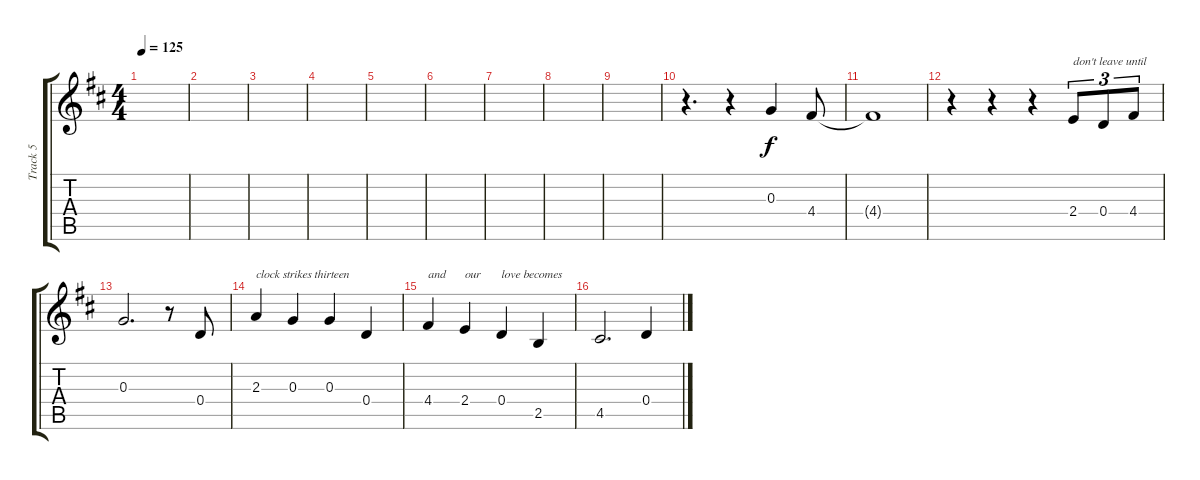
\track ("Track 5" "Track 5") {instrument acousticguitarnylon}
\staff {score tabs}
\tuning (E4 B3 G3 D3 A2 E2) {hide}
\ts (4 4)
\tempo 125
\clef g2
\ks d
|
|
|
|
|
|
|
|
|
r.4{d} r.4 0.3.4 4.4.8 |
4.4{t}.1 |
r.4 r.4 r.4 2.4.8{tu (3 2) txt "don't leave until"} 0.4.8{tu (3 2)} 4.4.8{tu (3 2)} |
0.3.2{d} r.8 0.4.8 |
2.3.4{txt "clock strikes thirteen"} 0.3.4 0.3.4 0.4.4 |
4.4.4{txt "and"} 2.4.4{txt "our"} 0.4.4{txt "love becomes"} 2.5.4 |
4.5.2{d} 0.4.4
